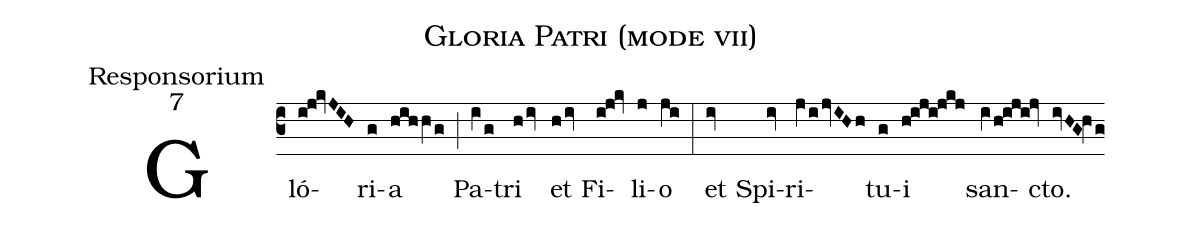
name:Gloria Patri (mode vii);
office-part:Responsorium;
mode:7;
%%
(c3)Gló(i!j!kvJIH)ri(g)a(h!i!h/hVg) (;) Pa(iVg)tri(hiv) et(hiv) Fi(i!j!kv)li(j)o(ji) (:) et(iv) Spi(iv)ri(jVijvIH/h)tu(g)i(h!i!j!i!j!k!j) san(iVh!i!j!i!jv)cto.(ivHG!hVg)
